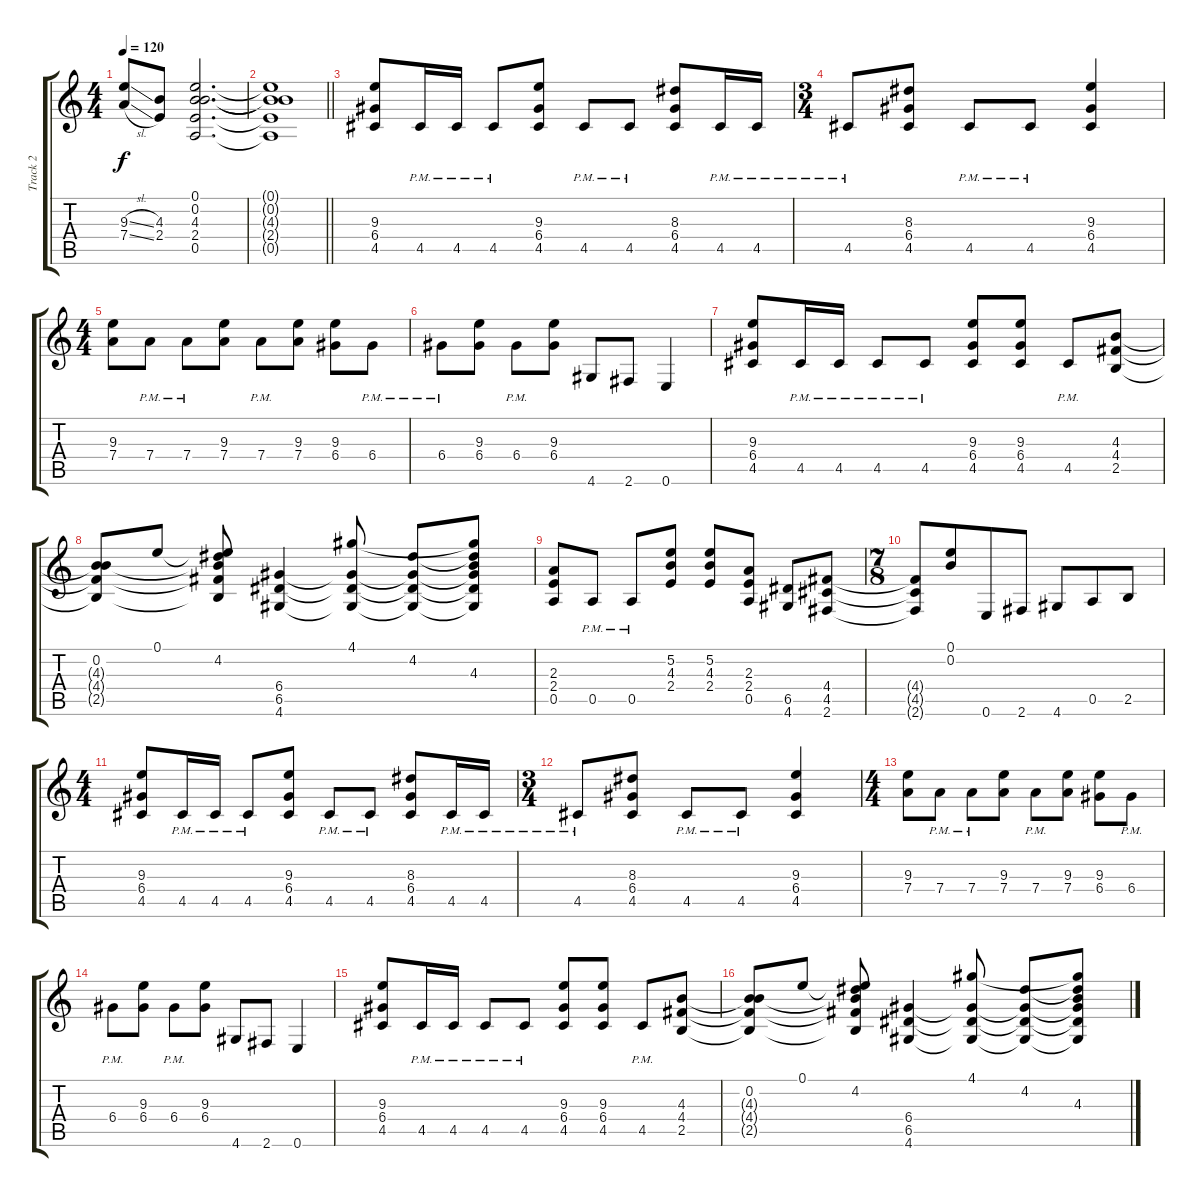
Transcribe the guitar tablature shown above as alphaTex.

\track ("Track 2" "Track 2") {instrument distortionguitar}
\staff {score tabs}
\tuning (E4 B3 G3 D3 A2 E2) {hide}
\ts (4 4)
\tempo 120
\clef g2
\ks c
(9.3{sl} 7.4{sl}).8{dy f} (4.3 2.4).8 (0.1 0.2 4.3 2.4 0.5).2{d} |
\barLineRight lightlight
(0.1{t} 0.2{t} 4.3{t} 2.4{t} 0.5{t}).1 |
(9.3 6.4 4.5).8 4.5{pm}.16 4.5{pm}.16 4.5{pm}.8 (9.3 6.4 4.5).8 4.5{pm}.8 4.5{pm}.8 (8.3 6.4 4.5).8 4.5{pm}.16 4.5{pm}.16 |
\ts (3 4)
4.5{pm}.8 (8.3 6.4 4.5).8 4.5{pm}.8 4.5{pm}.8 (9.3 6.4 4.5).4 |
\ts (4 4)
(9.3 7.4).8 7.4{pm}.8 7.4{pm}.8 (9.3 7.4).8 7.4{pm}.8 (9.3 7.4).8 (9.3 6.4).8 6.4{pm}.8 |
6.4{pm}.8 (9.3 6.4).8 6.4{pm}.8 (9.3 6.4).8 4.6.8 2.6.8 0.6.4 |
(9.3 6.4 4.5).8 4.5{pm}.16 4.5{pm}.16 4.5{pm}.8 4.5{pm}.8 (9.3 6.4 4.5).8 (9.3 6.4 4.5).8 4.5{pm}.8 (4.3 4.4 2.5).8 |
(0.2 4.3{t} 4.4{t} 2.5{t}).8 0.1.8 (0.1{t} 4.2 4.3{t} 4.4{t} 2.5{t}).8 (6.4 6.5 4.6).4 (4.1 6.4{t} 6.5{t} 4.6{t}).8 (4.2 6.4{t} 6.5{t} 4.6{t}).8 (4.1{t} 4.2{t} 4.3 6.4{t} 6.5{t} 4.6{t}).8 |
(2.3 2.4 0.5).8 0.5{pm}.8 0.5{pm}.8 (5.2 4.3 2.4).8 (5.2 4.3 2.4).8 (2.3 2.4 0.5).8 (6.5 4.6).8 (4.4 4.5 2.6).8 |
\ts (7 8)
(4.4{t} 4.5{t} 2.6{t}).8 (0.1 0.2).8 0.6.8 2.6.8 4.6.8 0.5.8 2.5.8 |
\ts (4 4)
(9.3 6.4 4.5).8 4.5{pm}.16 4.5{pm}.16 4.5{pm}.8 (9.3 6.4 4.5).8 4.5{pm}.8 4.5{pm}.8 (8.3 6.4 4.5).8 4.5{pm}.16 4.5{pm}.16 |
\ts (3 4)
4.5{pm}.8 (8.3 6.4 4.5).8 4.5{pm}.8 4.5{pm}.8 (9.3 6.4 4.5).4 |
\ts (4 4)
(9.3 7.4).8 7.4{pm}.8 7.4{pm}.8 (9.3 7.4).8 7.4{pm}.8 (9.3 7.4).8 (9.3 6.4).8 6.4{pm}.8 |
6.4{pm}.8 (9.3 6.4).8 6.4{pm}.8 (9.3 6.4).8 4.6.8 2.6.8 0.6.4 |
(9.3 6.4 4.5).8 4.5{pm}.16 4.5{pm}.16 4.5{pm}.8 4.5{pm}.8 (9.3 6.4 4.5).8 (9.3 6.4 4.5).8 4.5{pm}.8 (4.3 4.4 2.5).8 |
(0.2 4.3{t} 4.4{t} 2.5{t}).8 0.1.8 (0.1{t} 4.2 4.3{t} 4.4{t} 2.5{t}).8 (6.4 6.5 4.6).4 (4.1 6.4{t} 6.5{t} 4.6{t}).8 (4.2 6.4{t} 6.5{t} 4.6{t}).8 (4.1{t} 4.2{t} 4.3 6.4{t} 6.5{t} 4.6{t}).8
